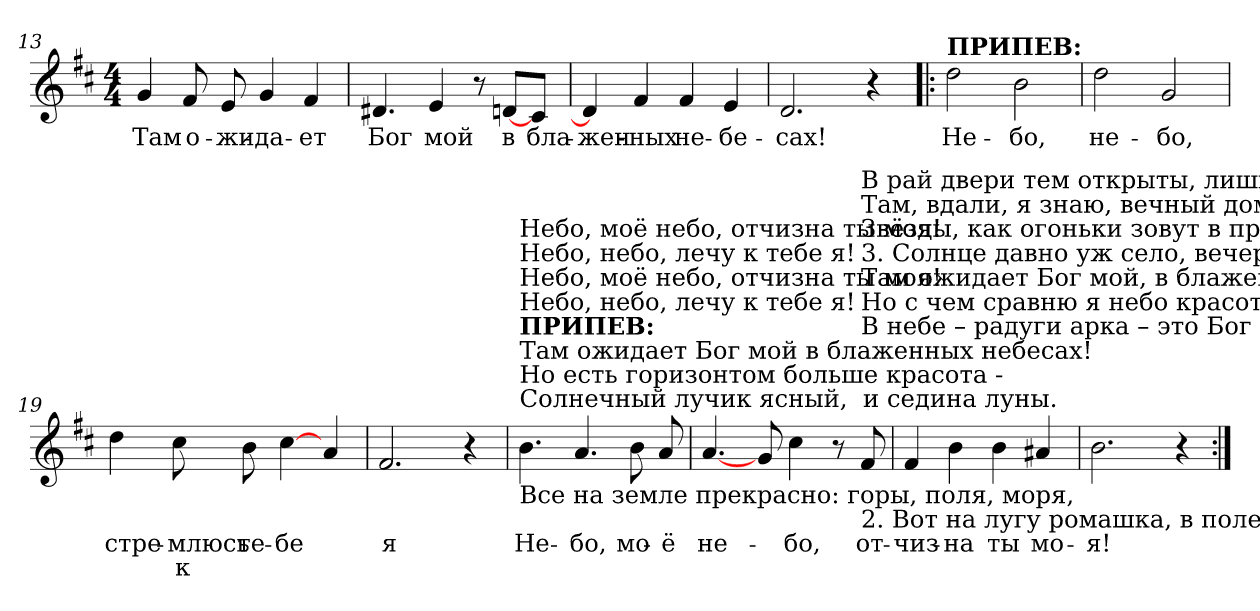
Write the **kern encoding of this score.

**kern	**text	**text
*part1	*part1	*part1
*staff1	*staff1	*staff1
!!LO:LB:g=z
*clefG2	*	*
*k[f#c#]	*	*
*b:	*	*
*M4/4	*	*
=13	=13	=13
!	!LO:LY:b:color=#000000	!
4gi/	Там	.
!	!LO:LY:b:color=#000000	!
8f#i/	о-	.
!	!LO:LY:b:color=#000000	!
8ei/	-жи-	.
!	!LO:LY:b:color=#000000	!
4gi/	-да-	.
!	!LO:LY:b:color=#000000	!
4f#i/	-ет	.
=14	=14	=14
!	!LO:LY:b:color=#000000	!
4.d#Xi/	Бог	.
!	!LO:LY:b:color=#000000	!
4ei/	мой	.
8r	.	.
!	!LO:LY:b:color=#000000	!
[<8dni/L	в	.
!	!LO:LY:b:color=#000000	!
8c#i/J	бла-	.
=15	=15	=15
!	!LO:LY:b:color=#000000	!
4di/]	-жен-	.
!	!LO:LY:b:color=#000000	!
4f#i/	-ных	.
!	!LO:LY:b:color=#000000	!
4f#i/	не-	.
!	!LO:LY:b:color=#000000	!
4ei/	-бе-	.
=16	=16	=16
!	!LO:LY:b:color=#000000	!
2.di/	-сах!	.
4r	.	.
!!LO:LB:g=z
=17!|:	=17!|:	=17!|:
!LO:TX:a:B:t=ПРИПЕВ&colon;	!	!
!	!LO:LY:b:color=#000000	!
2ddi\	Не-	.
!	!LO:LY:b:color=#000000	!
2bi\	-бо,	.
=18	=18	=18
!	!LO:LY:b:color=#000000	!
2ddi\	не-	.
!	!LO:LY:b:color=#000000	!
2gi/	-бо,	.
=19	=19	=19
!	!LO:LY:b:color=#000000	!
4ddi\	стре-	.
!	!LO:LY:b:color=#000000	!LO:LY:b:color=#000000
8cc#i\	-млюсь	к
!	!LO:LY:b:color=#000000	!
8bi\	те-	.
!	!LO:LY:b:color=#000000	!
[>4cc#i\	-бе	.
4ai/	.	.
=20	=20	=20
!	!LO:LY:b:color=#000000	!
2.f#i/	я	.
4r	.	.
!!LO:LB:g=z
=21	=21	=21
!LO:TX:b:t=Все на земле прекрасно&colon; горы, поля, моря,	!	!
!LO:TX:t=Солнечный лучик ясный, &nbsp;и седина луны.	!	!
!LO:TX:t=Но есть горизонтом больше красота -	!	!
!LO:TX:t=Там ожидает Бог мой в блаженных небесах!	!	!
!LO:TX:B:t=ПРИПЕВ&colon;	!	!
!LO:TX:t=Небо, небо, лечу к тебе я!	!	!
!LO:TX:t=Небо, моё небо, отчизна ты моя!	!	!
!LO:TX:t=Небо, небо, лечу к тебе я!	!	!
!LO:TX:t=Небо, моё небо, отчизна ты моя!	!	!
!	!LO:LY:b:color=#000000	!
4.bi\	Не-	.
!	!LO:LY:b:color=#000000	!
4.ai/	-бо,	.
!	!LO:LY:b:color=#000000	!
8bi\	мо-	.
!	!LO:LY:b:color=#000000	!
8ai/	-ё	.
=22	=22	=22
!	!LO:LY:b:color=#000000	!
[<4.ai/	не-	.
8gi/	.	.
!	!LO:LY:b:color=#000000	!
4cc#i\	-бо,	.
8r	.	.
!LO:TX:b:t=2. Вот на лугу ромашка, в поле цвет василька,	!	!
!LO:TX:t=В небе – радуги арка – это Бог сотворил.	!	!
!LO:TX:t=Но с чем сравню я небо красоты синева?	!	!
!LO:TX:t=Там ожидает Бог мой, в блаженном том раю!	!	!
!LO:TX:t=3. Солнце давно уж село, вечер росой блестит,	!	!
!LO:TX:t=Звёзды, как огоньки зовут в прекрасный мир.	!	!
!LO:TX:t=Там, вдали, я знаю, вечный дом святым!	!	!
!LO:TX:t=В рай двери тем открыты, лишь кто Бога полюбил.	!	!
!	!LO:LY:b:color=#000000	!
8f#i/	от-	.
=23	=23	=23
!	!LO:LY:b:color=#000000	!
4f#i/	-чиз-	.
!	!LO:LY:b:color=#000000	!
4bi\	-на	.
!	!LO:LY:b:color=#000000	!
4bi\	ты	.
!	!LO:LY:b:color=#000000	!
4a#Xi/	мо-	.
=24	=24	=24
!	!LO:LY:b:color=#000000	!
2.bi\	-я!	.
4r	.	.
=:|!	=:|!	=:|!
*-	*-	*-
